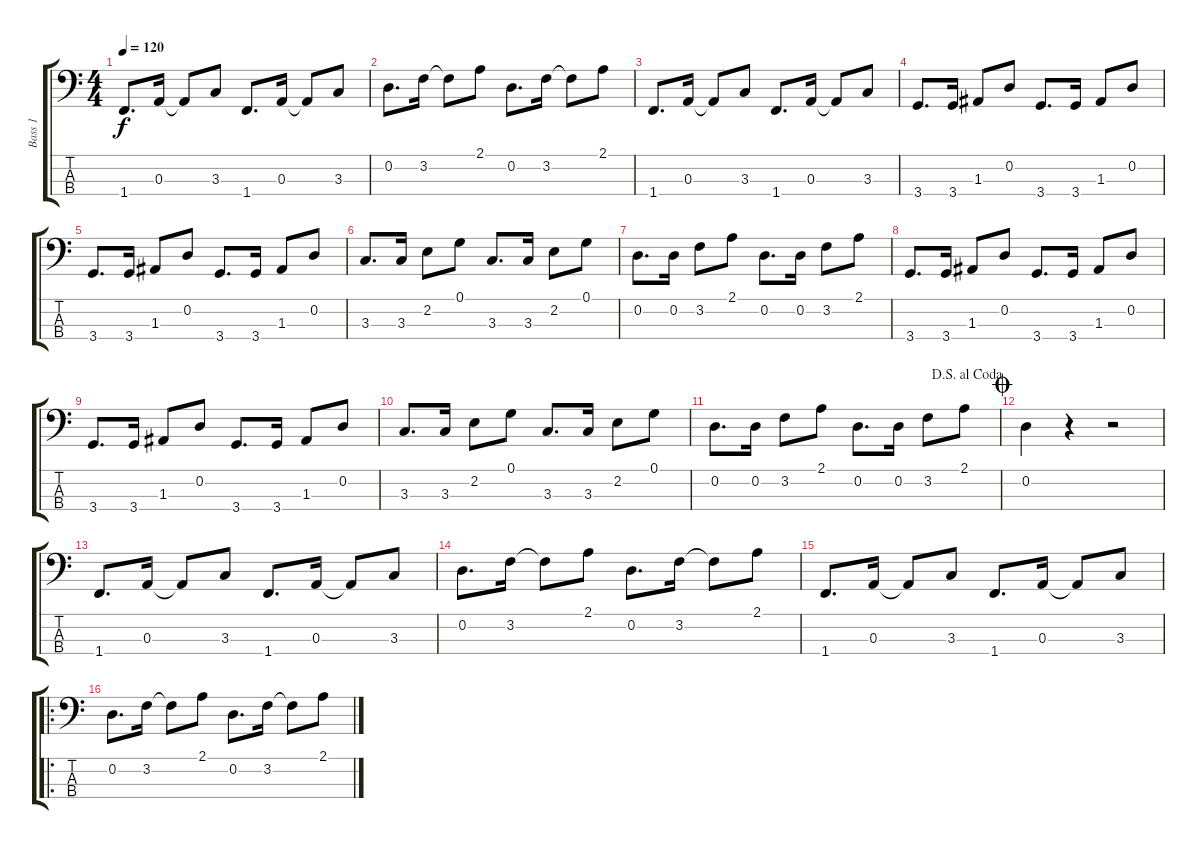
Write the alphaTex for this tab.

\track ("Bass 1" "Bass 1") {instrument acousticbass}
\staff {score tabs}
\tuning (G2 D2 A1 E1) {hide}
\ts (4 4)
\tempo 120
\clef f4
\ks c
1.4.8{d dy f} 0.3.16 0.3{t}.8 3.3.8 1.4.8{d} 0.3.16 0.3{t}.8 3.3.8 |
0.2.8{d} 3.2.16 3.2{t}.8 2.1.8 0.2.8{d} 3.2.16 3.2{t}.8 2.1.8 |
1.4.8{d} 0.3.16 0.3{t}.8 3.3.8 1.4.8{d} 0.3.16 0.3{t}.8 3.3.8 |
3.4.8{d} 3.4.16 1.3.8 0.2.8 3.4.8{d} 3.4.16 1.3.8 0.2.8 |
3.4.8{d} 3.4.16 1.3.8 0.2.8 3.4.8{d} 3.4.16 1.3.8 0.2.8 |
3.3.8{d} 3.3.16 2.2.8 0.1.8 3.3.8{d} 3.3.16 2.2.8 0.1.8 |
0.2.8{d} 0.2.16 3.2.8 2.1.8 0.2.8{d} 0.2.16 3.2.8 2.1.8 |
3.4.8{d} 3.4.16 1.3.8 0.2.8 3.4.8{d} 3.4.16 1.3.8 0.2.8 |
3.4.8{d} 3.4.16 1.3.8 0.2.8 3.4.8{d} 3.4.16 1.3.8 0.2.8 |
3.3.8{d} 3.3.16 2.2.8 0.1.8 3.3.8{d} 3.3.16 2.2.8 0.1.8 |
\jump dalsegnoalcoda
0.2.8{d} 0.2.16 3.2.8 2.1.8 0.2.8{d} 0.2.16 3.2.8 2.1.8 |
\jump coda
0.2.4 r.4 r.2 |
1.4.8{d} 0.3.16 0.3{t}.8 3.3.8 1.4.8{d} 0.3.16 0.3{t}.8 3.3.8 |
0.2.8{d} 3.2.16 3.2{t}.8 2.1.8 0.2.8{d} 3.2.16 3.2{t}.8 2.1.8 |
1.4.8{d} 0.3.16 0.3{t}.8 3.3.8 1.4.8{d} 0.3.16 0.3{t}.8 3.3.8 |
\ro
0.2.8{d} 3.2.16 3.2{t}.8 2.1.8 0.2.8{d} 3.2.16 3.2{t}.8 2.1.8
